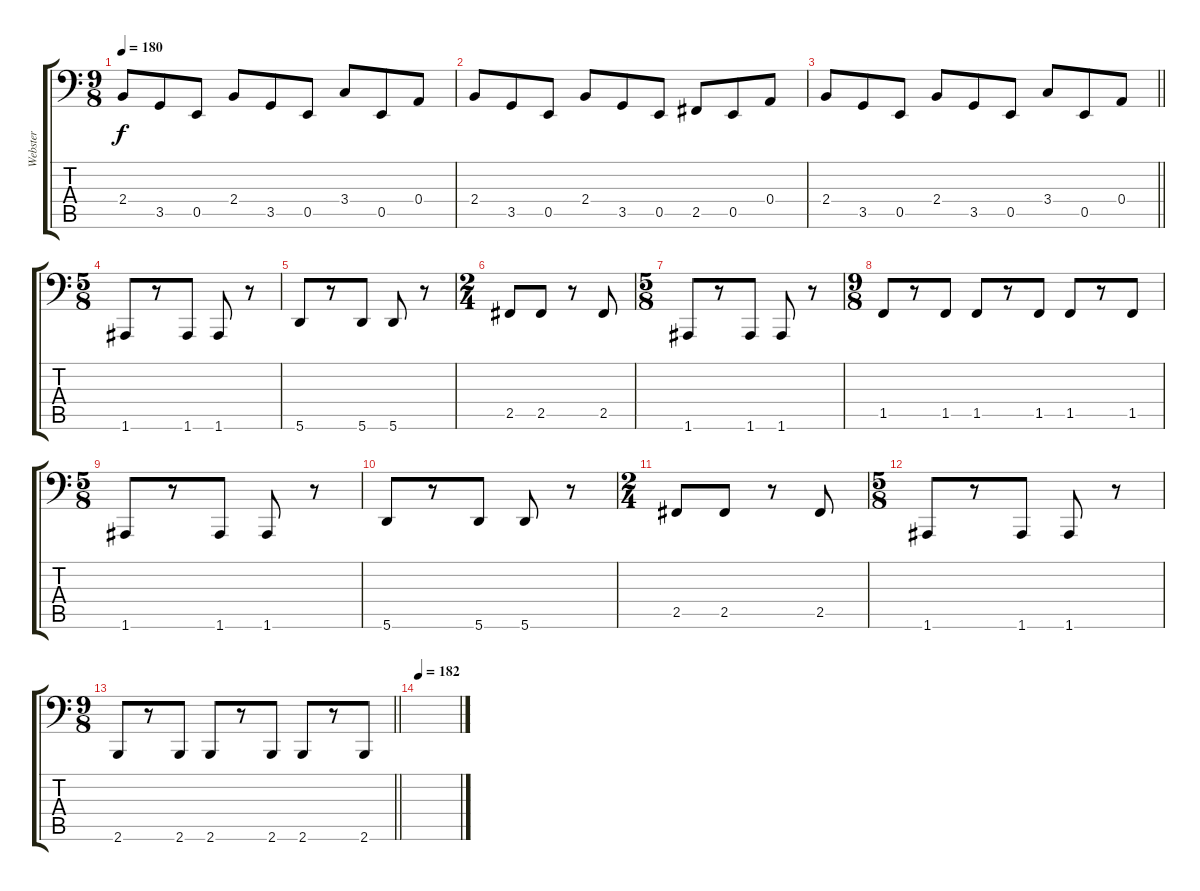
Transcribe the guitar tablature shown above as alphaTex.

\track ("Webster" "Webster") {instrument electricbasspick}
\staff {score tabs}
\tuning (C3 G2 D2 A1 E1 A0) {hide}
\ts (9 8)
\tempo 180
\clef f4
\ks c
2.4.8{dy f} 3.5.8 0.5.8 2.4.8 3.5.8 0.5.8 3.4.8 0.5.8 0.4.8 |
2.4.8 3.5.8 0.5.8 2.4.8 3.5.8 0.5.8 2.5.8 0.5.8 0.4.8 |
\barLineRight lightlight
2.4.8 3.5.8 0.5.8 2.4.8 3.5.8 0.5.8 3.4.8 0.5.8 0.4.8 |
\ts (5 8)
\section ("" "")
1.6.8 r.8 1.6.8 1.6.8 r.8 |
5.6.8 r.8 5.6.8 5.6.8 r.8 |
\ts (2 4)
2.5.8 2.5.8 r.8 2.5.8 |
\ts (5 8)
1.6.8 r.8 1.6.8 1.6.8 r.8 |
\ts (9 8)
1.5.8 r.8 1.5.8 1.5.8 r.8 1.5.8 1.5.8 r.8 1.5.8 |
\ts (5 8)
1.6.8 r.8 1.6.8 1.6.8 r.8 |
5.6.8 r.8 5.6.8 5.6.8 r.8 |
\ts (2 4)
2.5.8 2.5.8 r.8 2.5.8 |
\ts (5 8)
1.6.8 r.8 1.6.8 1.6.8 r.8 |
\ts (9 8)
\barLineRight lightlight
2.6.8 r.8 2.6.8 2.6.8 r.8 2.6.8 2.6.8 r.8 2.6.8 |
\section ("" "")
\tempo 176
\tempo 182
